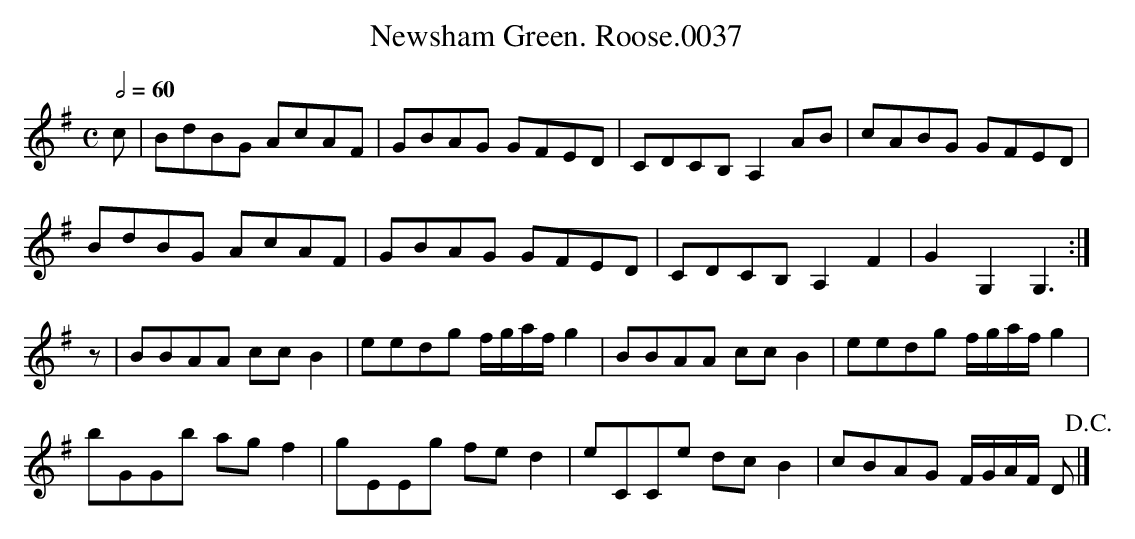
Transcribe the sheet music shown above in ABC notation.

X:1
T:Newsham Green. Roose.0037
M:C
L:1/8
Q:2/4=60
K:G
c | BdBG AcAF | GBAG GFED | CDCB, A,2AB | cABG GFED |
BdBG AcAF | GBAG GFED | CDCB, A,2F2 | G2G,2 G,3 :|
z | BBAA ccB2 | eedg f/g/a/f/g2 | BBAA ccB2 | eedg f/g/a/f/g2 |
bGGb agf2 | gEEg fed2 | eCCe dcB2 | cBAG F/G/A/F/ D !D.C.! |]
